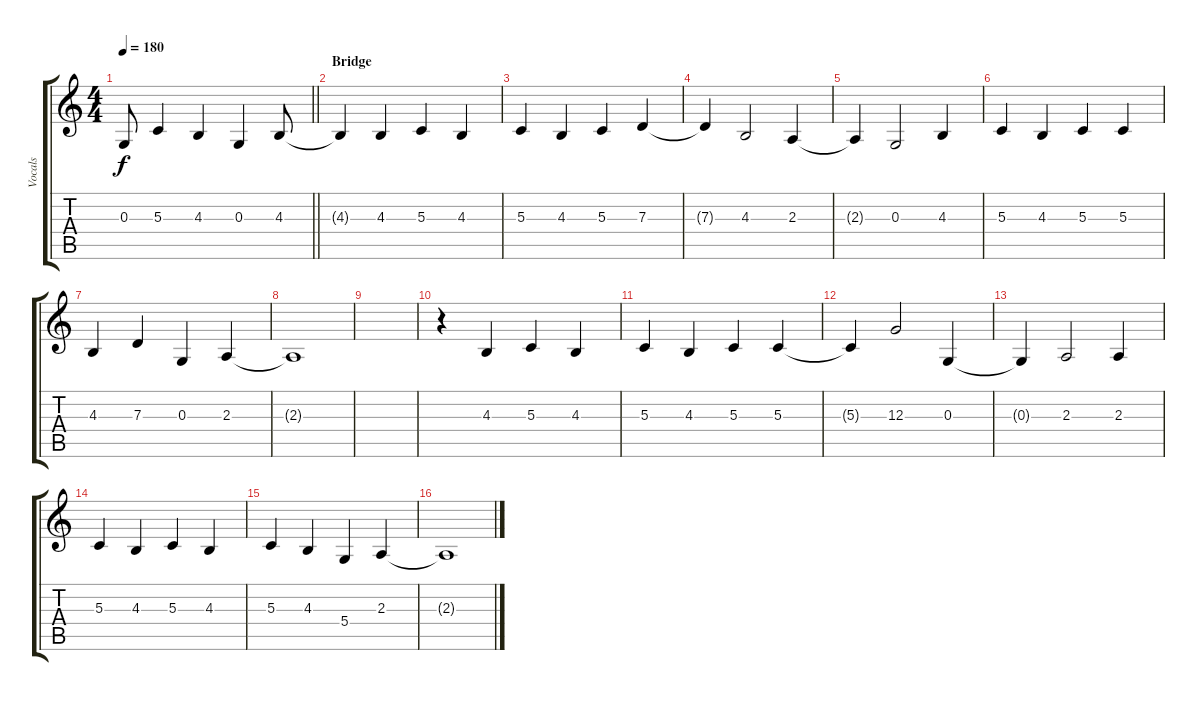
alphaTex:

\track ("Vocals" "Vocals") {instrument frenchhorn}
\staff {score tabs}
\tuning (E4 B3 G3 D3 A2 E2) {hide}
\ts (4 4)
\tempo 180
\clef g2
\barLineRight lightlight
\ks c
0.3.8{dy f} 5.3.4 4.3.4 0.3.4 4.3.8 |
\section ("" "Bridge")
4.3{t}.4 4.3.4 5.3.4 4.3.4 |
5.3.4 4.3.4 5.3.4 7.3.4 |
7.3{t}.4 4.3.2 2.3.4 |
2.3{t}.4 0.3.2 4.3.4 |
5.3.4 4.3.4 5.3.4 5.3.4 |
4.3.4 7.3.4 0.3.4 2.3.4 |
2.3{t}.1 |
|
r.4 4.3.4 5.3.4 4.3.4 |
5.3.4 4.3.4 5.3.4 5.3.4 |
5.3{t}.4 12.3.2 0.3.4 |
0.3{t}.4 2.3.2 2.3.4 |
5.3.4 4.3.4 5.3.4 4.3.4 |
5.3.4 4.3.4 5.4.4 2.3.4 |
2.3{t}.1
